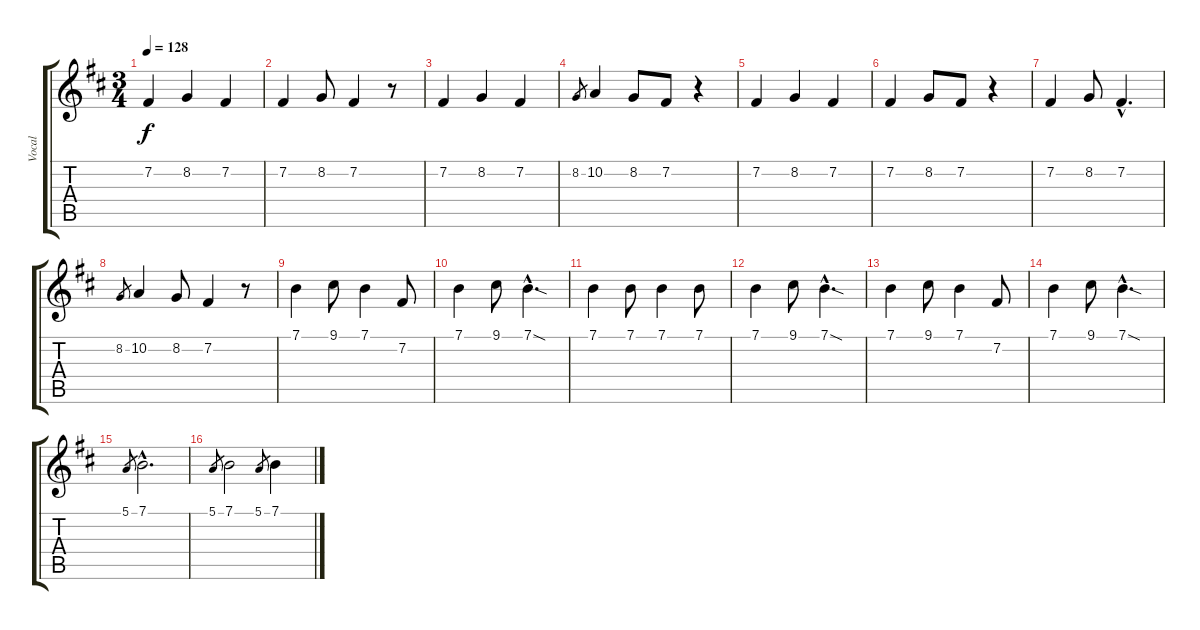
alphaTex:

\track ("Vocal" "Vocal") {instrument trombone}
\staff {score tabs}
\tuning (E4 B3 G3 D3 A2 E2) {hide}
\ts (3 4)
\tempo 128
\clef g2
\ks d
7.2.4{dy f} 8.2.4 7.2.4 |
7.2.4 8.2.8 7.2.4 r.8 |
7.2.4 8.2.4 7.2.4 |
8.2.8{gr} 10.2.4 8.2.8 7.2.8 r.4 |
7.2.4 8.2.4 7.2.4 |
7.2.4 8.2.8 7.2.8 r.4 |
7.2.4 8.2.8 7.2{hac}.4{d} |
8.2.8{gr} 10.2.4 8.2.8 7.2.4 r.8 |
7.1.4 9.1.8 7.1.4 7.2.8 |
7.1.4 9.1.8 7.1{sod hac}.4{d} |
7.1.4 7.1.8 7.1.4 7.1.8 |
7.1.4 9.1.8 7.1{sod hac}.4{d} |
7.1.4 9.1.8 7.1.4 7.2.8 |
7.1.4 9.1.8 7.1{sod hac}.4{d} |
5.1.8{gr} 7.1{hac}.2{d} |
5.1.8{gr} 7.1.2 5.1.8{gr} 7.1.4
